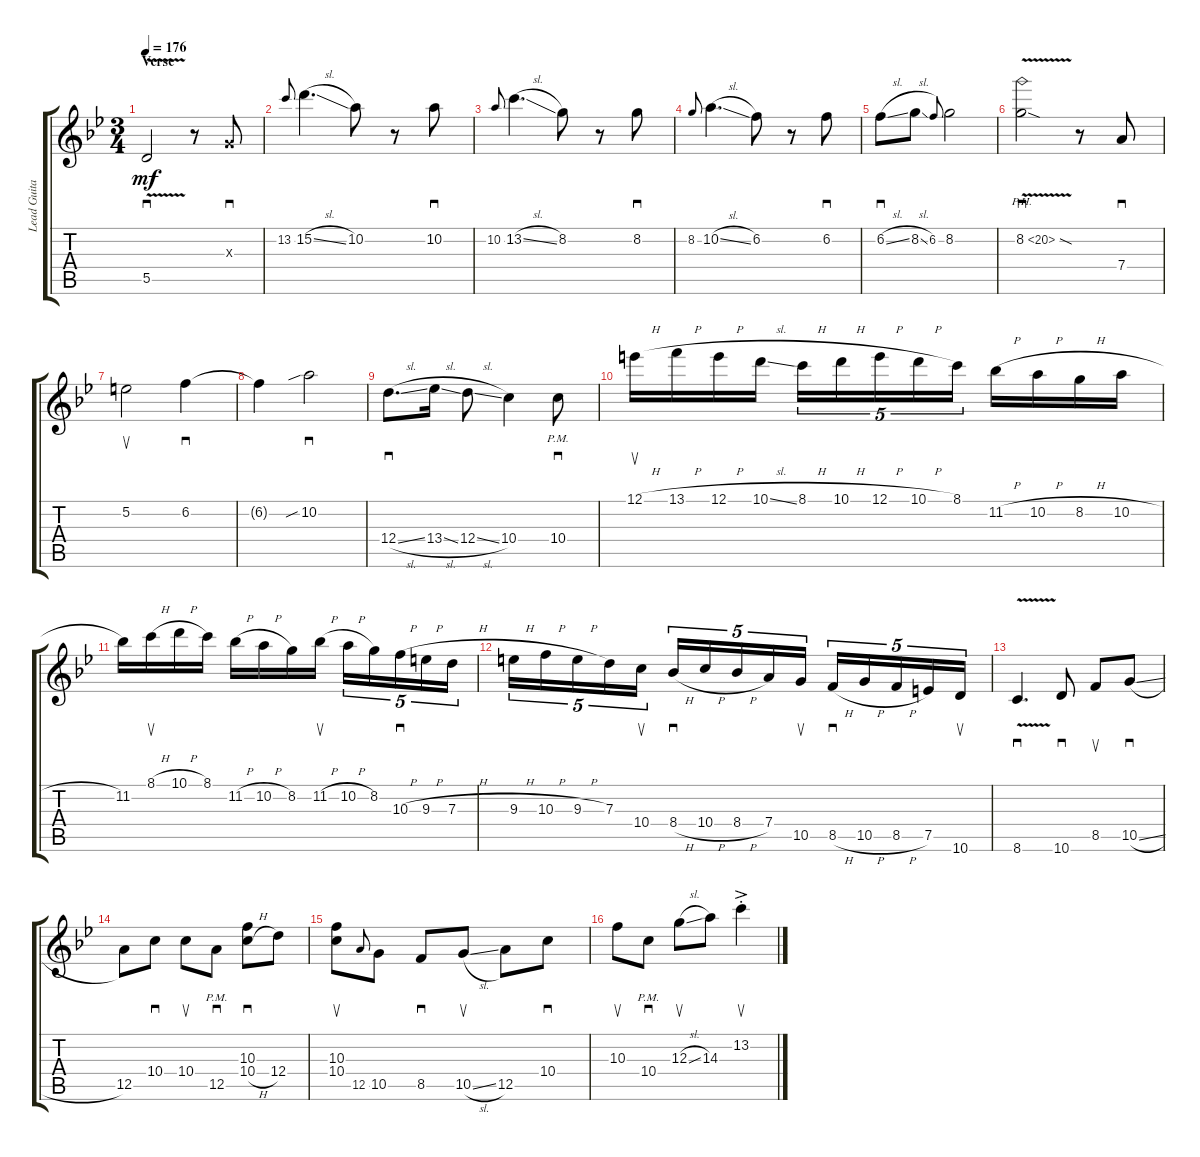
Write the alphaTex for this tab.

\track ("Lead Guitar" "Lead Guita") {instrument overdrivenguitar}
\staff {score tabs}
\tuning (E4 B3 G3 D3 A2 E2) {hide}
\ts (3 4)
\section ("" "Verse")
\tempo 176
\clef g2
\ks bb
5.5{v}.2{sd dy mf} r.8 0.3{x}.8{sd} |
13.2.8{gr onbeat} 15.2{sl}.4{d} 10.2.8 r.8 10.2.8{sd} |
10.2.8{gr onbeat} 13.2{sl}.4{d} 8.2.8 r.8 8.2.8{sd} |
8.2.8{gr onbeat} 10.2{sl}.4{d} 6.2.8 r.8 6.2.8{sd} |
6.2{sl}.8{sd} 8.2{sl}.8 6.2.8{gr onbeat} 8.2.2 |
8.2{ph 12 v sod}.2{sd} r.8 7.4.8{sd} |
5.2.2{su} 6.2.4{sd} |
6.2{t}.4 10.2{sib}.2{sd} |
12.4{sl}.8{d sd} 13.4{sl}.16 12.4{sl}.8 10.4.4 10.4{pm}.8{sd} |
12.1{h}.16{su} 13.1{h}.16 12.1{h}.16 10.1{sl}.16 8.1{h}.16{tu (5 4)} 10.1{h}.16{tu (5 4)} 12.1{h}.16{tu (5 4)} 10.1{h}.16{tu (5 4)} 8.1.16{tu (5 4)} 11.2{h}.16 10.2{h}.16 8.2{h}.16 10.2{h}.16 |
11.2.16 8.1{h}.16{su} 10.1{h}.16 8.1.16 11.2{h}.16 10.2{h}.16 8.2.16 11.2{h}.16{su} 10.2{h}.16{tu (5 4)} 8.2.16{tu (5 4)} 10.3{h}.16{sd tu (5 4)} 9.3{h}.16{tu (5 4)} 7.3{h}.16{tu (5 4)} |
9.3{h}.16{tu (5 4)} 10.3{h}.16{tu (5 4)} 9.3{h}.16{tu (5 4)} 7.3.16{tu (5 4)} 10.4.16{su tu (5 4)} 8.4{h}.16{sd tu (5 4)} 10.4{h}.16{tu (5 4)} 8.4{h}.16{tu (5 4)} 7.4.16{tu (5 4)} 10.5.16{su tu (5 4)} 8.5{h}.16{sd tu (5 4)} 10.5{h}.16{tu (5 4)} 8.5{h}.16{tu (5 4)} 7.5.16{tu (5 4)} 10.6.16{su tu (5 4)} |
8.6{v}.4{d sd} 10.6.8{sd} 8.5.8{su} 10.5{sl}.8{sd} |
12.5.8 10.4.8{sd} 10.4.8{su} 12.5{pm}.8{sd} (10.3 10.4{h}).8{sd} 12.4.8 |
(10.3 10.4).8{su} 12.5.8{gr onbeat} 10.5.8 8.5.8{sd} 10.5{sl}.8{su} 12.5.8 10.4.8{sd} |
10.3.8{su} 10.4{pm}.8{sd} 12.3{sl}.8{su} 14.3.8 13.2{ac st}.4{su}
